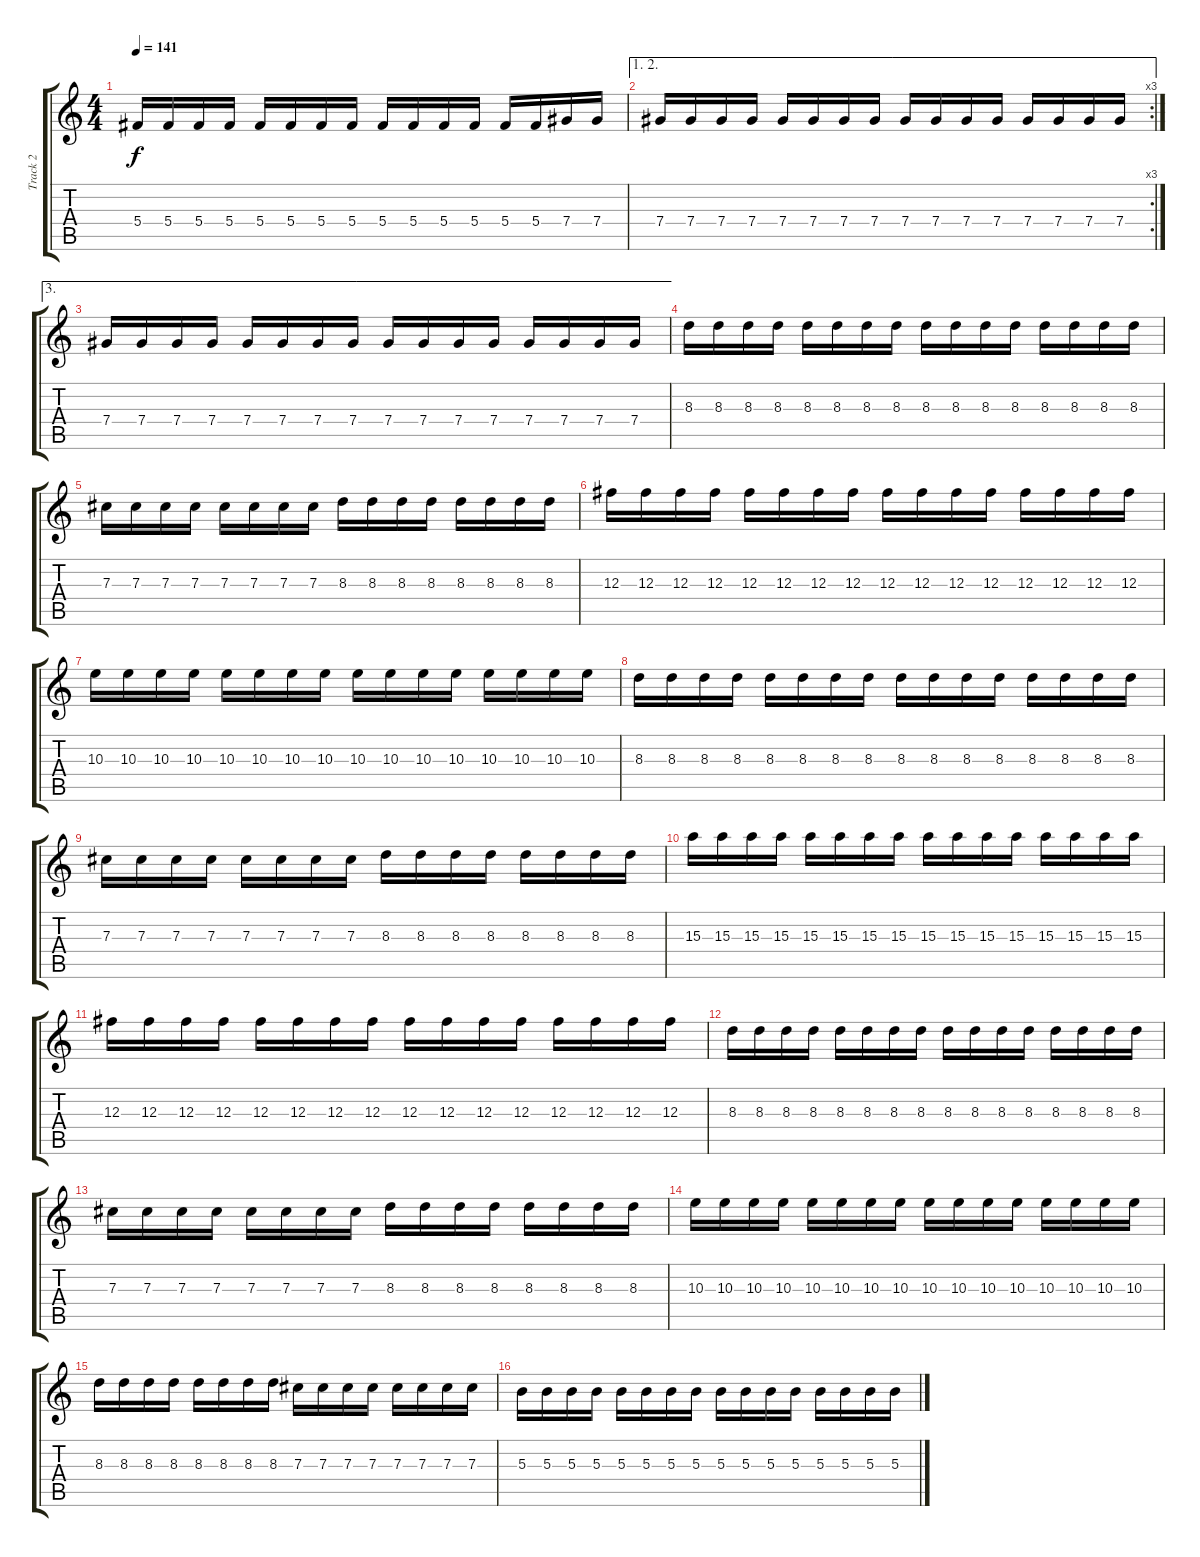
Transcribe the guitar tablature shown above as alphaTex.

\track ("Track 2" "Track 2") {instrument distortionguitar}
\staff {score tabs}
\tuning (Eb4 Bb3 Gb3 Db3 Ab2 Db2) {hide}
\ts (4 4)
\tempo 141
\clef g2
\ks c
5.4.16{dy f} 5.4.16 5.4.16 5.4.16 5.4.16 5.4.16 5.4.16 5.4.16 5.4.16 5.4.16 5.4.16 5.4.16 5.4.16 5.4.16 7.4.16 7.4.16 |
\ae (1 2)
\rc 3
7.4.16 7.4.16 7.4.16 7.4.16 7.4.16 7.4.16 7.4.16 7.4.16 7.4.16 7.4.16 7.4.16 7.4.16 7.4.16 7.4.16 7.4.16 7.4.16 |
\ae 3
7.4.16 7.4.16 7.4.16 7.4.16 7.4.16 7.4.16 7.4.16 7.4.16 7.4.16 7.4.16 7.4.16 7.4.16 7.4.16 7.4.16 7.4.16 7.4.16 |
8.3.16 8.3.16 8.3.16 8.3.16 8.3.16 8.3.16 8.3.16 8.3.16 8.3.16 8.3.16 8.3.16 8.3.16 8.3.16 8.3.16 8.3.16 8.3.16 |
7.3.16 7.3.16 7.3.16 7.3.16 7.3.16 7.3.16 7.3.16 7.3.16 8.3.16 8.3.16 8.3.16 8.3.16 8.3.16 8.3.16 8.3.16 8.3.16 |
12.3.16 12.3.16 12.3.16 12.3.16 12.3.16 12.3.16 12.3.16 12.3.16 12.3.16 12.3.16 12.3.16 12.3.16 12.3.16 12.3.16 12.3.16 12.3.16 |
10.3.16 10.3.16 10.3.16 10.3.16 10.3.16 10.3.16 10.3.16 10.3.16 10.3.16 10.3.16 10.3.16 10.3.16 10.3.16 10.3.16 10.3.16 10.3.16 |
8.3.16 8.3.16 8.3.16 8.3.16 8.3.16 8.3.16 8.3.16 8.3.16 8.3.16 8.3.16 8.3.16 8.3.16 8.3.16 8.3.16 8.3.16 8.3.16 |
7.3.16 7.3.16 7.3.16 7.3.16 7.3.16 7.3.16 7.3.16 7.3.16 8.3.16 8.3.16 8.3.16 8.3.16 8.3.16 8.3.16 8.3.16 8.3.16 |
15.3.16 15.3.16 15.3.16 15.3.16 15.3.16 15.3.16 15.3.16 15.3.16 15.3.16 15.3.16 15.3.16 15.3.16 15.3.16 15.3.16 15.3.16 15.3.16 |
12.3.16 12.3.16 12.3.16 12.3.16 12.3.16 12.3.16 12.3.16 12.3.16 12.3.16 12.3.16 12.3.16 12.3.16 12.3.16 12.3.16 12.3.16 12.3.16 |
8.3.16 8.3.16 8.3.16 8.3.16 8.3.16 8.3.16 8.3.16 8.3.16 8.3.16 8.3.16 8.3.16 8.3.16 8.3.16 8.3.16 8.3.16 8.3.16 |
7.3.16 7.3.16 7.3.16 7.3.16 7.3.16 7.3.16 7.3.16 7.3.16 8.3.16 8.3.16 8.3.16 8.3.16 8.3.16 8.3.16 8.3.16 8.3.16 |
10.3.16 10.3.16 10.3.16 10.3.16 10.3.16 10.3.16 10.3.16 10.3.16 10.3.16 10.3.16 10.3.16 10.3.16 10.3.16 10.3.16 10.3.16 10.3.16 |
8.3.16 8.3.16 8.3.16 8.3.16 8.3.16 8.3.16 8.3.16 8.3.16 7.3.16 7.3.16 7.3.16 7.3.16 7.3.16 7.3.16 7.3.16 7.3.16 |
5.3.16 5.3.16 5.3.16 5.3.16 5.3.16 5.3.16 5.3.16 5.3.16 5.3.16 5.3.16 5.3.16 5.3.16 5.3.16 5.3.16 5.3.16 5.3.16
